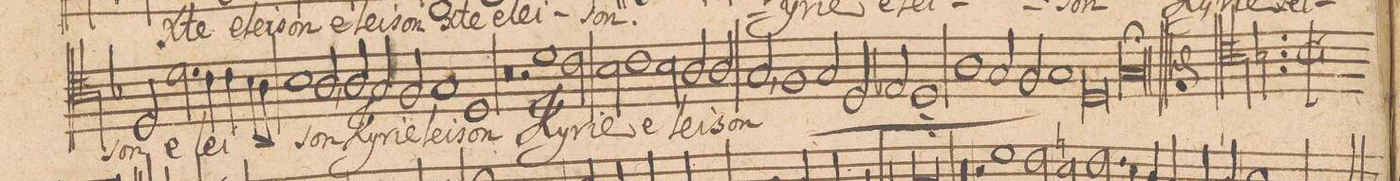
**kern	**text
*I"BASSVS.	*
*clefC4	*
*k[b-]	*
*met(C|)	*
*M2/1	*
2D/	-son
2.d\	e-
=37-	=37-
4c\	-lei-
4c\	.
8B-\L	.
8A\J	.
1B-	.
=38-	=38-
2A,/	-son
2A/	Ky-
2G/	-ri-
2F/	-e-
=39-	=39-
1G	-lei-
1D	-son
=40-	=40-
0r	.
=41-	=41-
2r	.
1d	Ky-
2c\	-ri-
=42-	=42-
2B-\	-e
1c	e-
2B-\	.
=43-	=43-
2A/	.
2A/	-lei-
2G,/	-son
*	*ij
1F/	Ky-
=44-	=44-
2G/	-ri-
2D/	-e
2E-X/	e-
=45-	=45-
1D	.
1A	.
=46-	=46-
2G/	.
2F/	.
1G	.
=47-	=47-
0D	-lei-
=48-	=48-
0G;>	-son
*	*Xij
==	==
*-	*-
